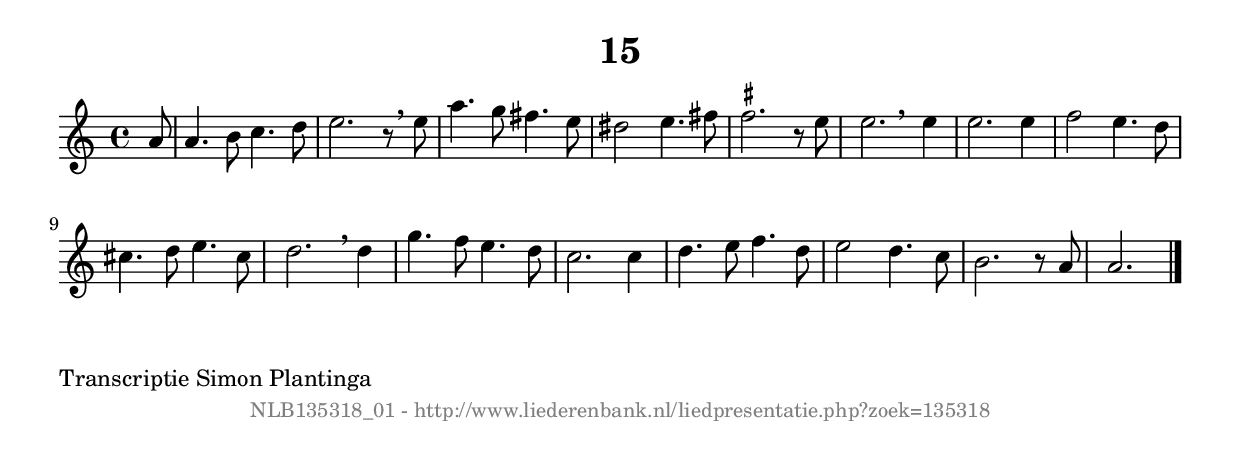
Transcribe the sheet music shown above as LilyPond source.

%
% produced by wce2krn 1.64 (7 June 2014)
%
\version"2.16"
#(append! paper-alist '(("long" . (cons (* 210 mm) (* 2000 mm)))))
#(set-default-paper-size "long")
sb = {\breathe}
mBreak = {\breathe }
bBreak = {\breathe }
x = {\once\override NoteHead #'style = #'cross }
gl=\glissando
itime={\override Staff.TimeSignature #'stencil = ##f }
ficta = {\once\set suggestAccidentals = ##t}
fine = {\once\override Score.RehearsalMark #'self-alignment-X = #1 \mark \markup {\italic{Fine}}}
dc = {\once\override Score.RehearsalMark #'self-alignment-X = #1 \mark \markup {\italic{D.C.}}}
dcf = {\once\override Score.RehearsalMark #'self-alignment-X = #1 \mark \markup {\italic{D.C. al Fine}}}
dcc = {\once\override Score.RehearsalMark #'self-alignment-X = #1 \mark \markup {\italic{D.C. al Coda}}}
ds = {\once\override Score.RehearsalMark #'self-alignment-X = #1 \mark \markup {\italic{D.S.}}}
dsf = {\once\override Score.RehearsalMark #'self-alignment-X = #1 \mark \markup {\italic{D.S. al Fine}}}
dsc = {\once\override Score.RehearsalMark #'self-alignment-X = #1 \mark \markup {\italic{D.S. al Coda}}}
pv = {\set Score.repeatCommands = #'((volta "1"))}
sv = {\set Score.repeatCommands = #'((volta "2"))}
tv = {\set Score.repeatCommands = #'((volta "3"))}
qv = {\set Score.repeatCommands = #'((volta "4"))}
xv = {\set Score.repeatCommands = #'((volta #f))}
\header{ tagline = ""
title = "15"
}
\score {{
\key a \minor
\relative g'
{
\set melismaBusyProperties = #'()
\partial 32*4
\time 4/4
\tempo 4=120
\override Score.MetronomeMark #'transparent = ##t
\override Score.RehearsalMark #'break-visibility = #(vector #t #t #f)
a8 | a4. b8 c4. d8 | e2. r8 \sb e8 | a4. g8 fis4. e8 | dis2 e4. fis8 | \ficta fis2. r8 e8 | e2. \bar ":|:" \bBreak
e4 | e2. e4 | f2 e4. d8 | cis4. d8 e4. cis8 | d2. \sb d4 | g4. f8 e4. d8 | c2. c4 | d4. e8 f4. d8 | e2 d4. c8 | b2. r8 a8 | a2. \bar "|."
 }}
 \midi { }
 \layout {
            indent = 0.0\cm
}
}
\markup { \wordwrap-string #" 
Transcriptie Simon Plantinga
"}
\markup { \vspace #0 } \markup { \with-color #grey \fill-line { \center-column { \smaller "NLB135318_01 - http://www.liederenbank.nl/liedpresentatie.php?zoek=135318" } } }
